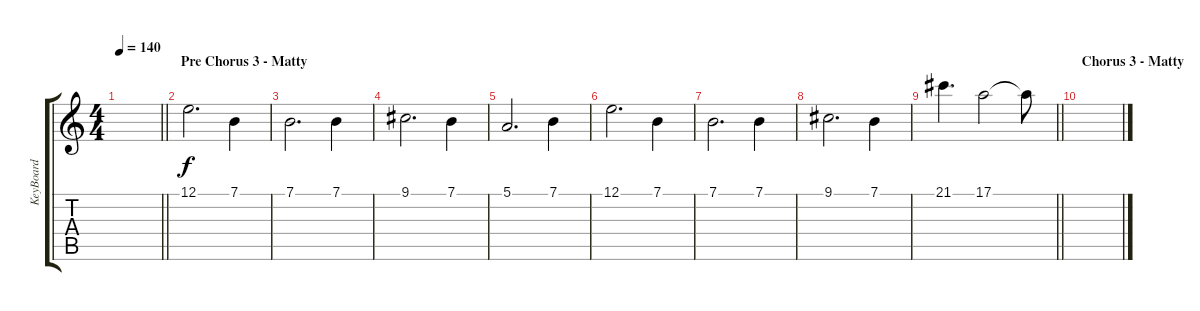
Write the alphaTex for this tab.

\track ("KeyBoard" "KeyBoard") {instrument drawbarorgan}
\staff {score tabs}
\tuning (E4 B3 G3 D3 A2 E2) {hide}
\ts (4 4)
\tempo 140
\clef g2
\barLineRight lightlight
\ks c
|
\section ("" "Pre Chorus 3 - Matty")
12.1.2{d} 7.1.4 |
7.1.2{d} 7.1.4 |
9.1.2{d} 7.1.4 |
5.1.2{d} 7.1.4 |
12.1.2{d} 7.1.4 |
7.1.2{d} 7.1.4 |
9.1.2{d} 7.1.4 |
\barLineRight lightlight
21.1.4{d} 17.1.2 17.1{t}.8 |
\section ("" "Chorus 3 - Matty")
